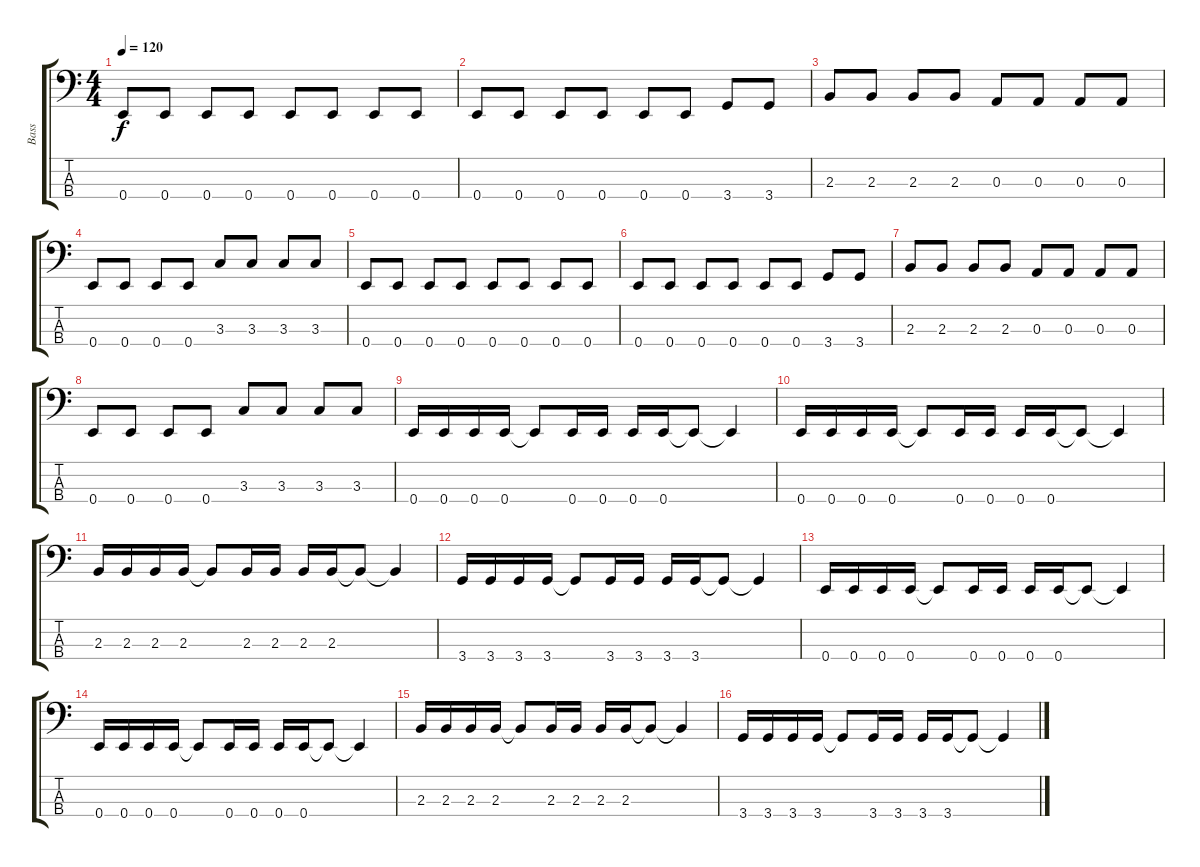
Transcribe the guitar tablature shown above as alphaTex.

\track ("Bass" "Bass") {instrument electricbasspick}
\staff {score tabs}
\tuning (G2 D2 A1 E1) {hide}
\ts (4 4)
\tempo 120
\clef f4
\ks c
0.4.8{dy f} 0.4.8 0.4.8 0.4.8 0.4.8 0.4.8 0.4.8 0.4.8 |
0.4.8 0.4.8 0.4.8 0.4.8 0.4.8 0.4.8 3.4.8 3.4.8 |
2.3.8 2.3.8 2.3.8 2.3.8 0.3.8 0.3.8 0.3.8 0.3.8 |
0.4.8 0.4.8 0.4.8 0.4.8 3.3.8 3.3.8 3.3.8 3.3.8 |
0.4.8 0.4.8 0.4.8 0.4.8 0.4.8 0.4.8 0.4.8 0.4.8 |
0.4.8 0.4.8 0.4.8 0.4.8 0.4.8 0.4.8 3.4.8 3.4.8 |
2.3.8 2.3.8 2.3.8 2.3.8 0.3.8 0.3.8 0.3.8 0.3.8 |
0.4.8 0.4.8 0.4.8 0.4.8 3.3.8 3.3.8 3.3.8 3.3.8 |
0.4.16 0.4.16 0.4.16 0.4.16 0.4{t}.8 0.4.16 0.4.16 0.4.16 0.4.16 0.4{t}.8 0.4{t}.4 |
0.4.16 0.4.16 0.4.16 0.4.16 0.4{t}.8 0.4.16 0.4.16 0.4.16 0.4.16 0.4{t}.8 0.4{t}.4 |
2.3.16 2.3.16 2.3.16 2.3.16 2.3{t}.8 2.3.16 2.3.16 2.3.16 2.3.16 2.3{t}.8 2.3{t}.4 |
3.4.16 3.4.16 3.4.16 3.4.16 3.4{t}.8 3.4.16 3.4.16 3.4.16 3.4.16 3.4{t}.8 3.4{t}.4 |
0.4.16 0.4.16 0.4.16 0.4.16 0.4{t}.8 0.4.16 0.4.16 0.4.16 0.4.16 0.4{t}.8 0.4{t}.4 |
0.4.16 0.4.16 0.4.16 0.4.16 0.4{t}.8 0.4.16 0.4.16 0.4.16 0.4.16 0.4{t}.8 0.4{t}.4 |
2.3.16 2.3.16 2.3.16 2.3.16 2.3{t}.8 2.3.16 2.3.16 2.3.16 2.3.16 2.3{t}.8 2.3{t}.4 |
3.4.16 3.4.16 3.4.16 3.4.16 3.4{t}.8 3.4.16 3.4.16 3.4.16 3.4.16 3.4{t}.8 3.4{t}.4
